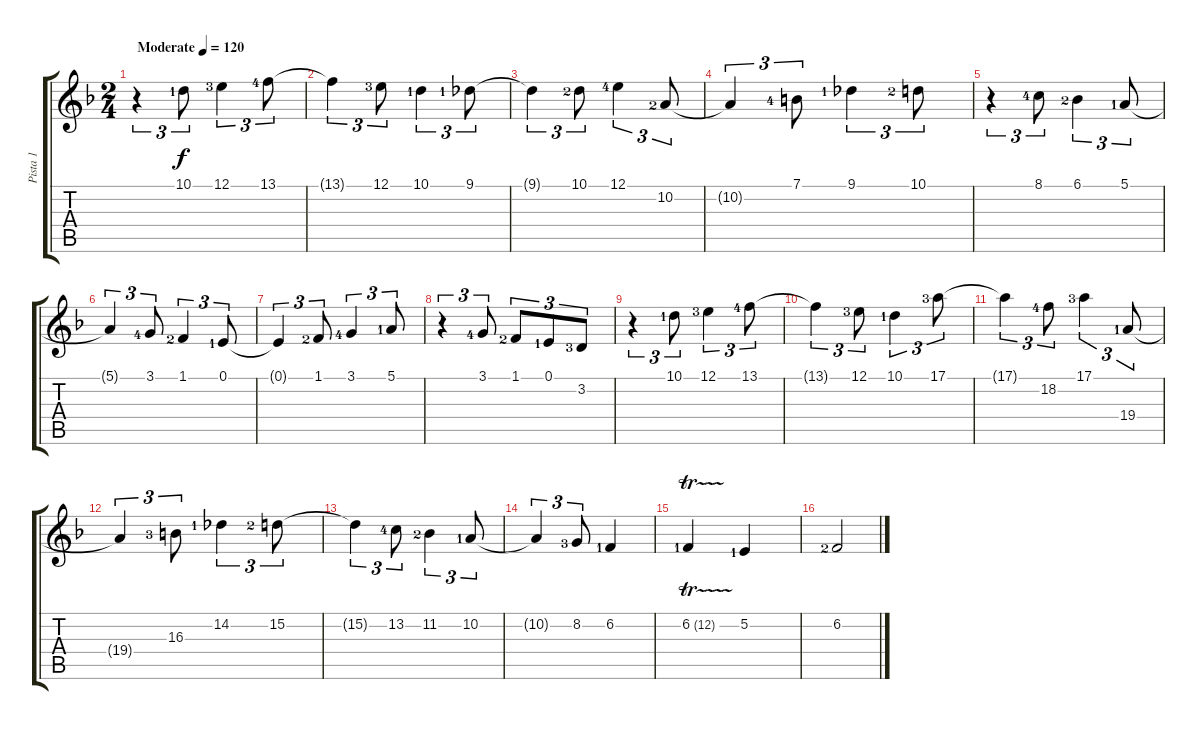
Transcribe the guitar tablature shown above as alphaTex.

\track ("Pista 1" "Pista 1") {instrument flute}
\staff {score tabs}
\tuning (E4 B3 G3 D3 A2 E2) {hide}
\ts (2 4)
\tempo (120 "Moderate")
\clef g2
\ks dminor
r.4{tu (3 2) dy f volume 13 balance 12 instrument flute} 10.1{lf 2}.8{tu (3 2)} 12.1{lf 4}.4{tu (3 2)} 13.1{lf 5}.8{tu (3 2)} |
13.1{t}.4{tu (3 2)} 12.1{lf 4}.8{tu (3 2)} 10.1{lf 2}.4{tu (3 2)} 9.1{lf 2}.8{tu (3 2)} |
9.1{t}.4{tu (3 2)} 10.1{lf 3}.8{tu (3 2)} 12.1{lf 5}.4{tu (3 2)} 10.2{lf 3}.8{tu (3 2)} |
10.2{t}.4{tu (3 2)} 7.1{lf 5}.8{tu (3 2)} 9.1{lf 2}.4{tu (3 2)} 10.1{lf 3}.8{tu (3 2)} |
r.4{tu (3 2)} 8.1{lf 5}.8{tu (3 2)} 6.1{lf 3}.4{tu (3 2)} 5.1{lf 2}.8{tu (3 2)} |
5.1{t}.4{tu (3 2)} 3.1{lf 5}.8{tu (3 2)} 1.1{lf 3}.4{tu (3 2)} 0.1{lf 2}.8{tu (3 2)} |
0.1{t}.4{tu (3 2)} 1.1{lf 3}.8{tu (3 2)} 3.1{lf 5}.4{tu (3 2)} 5.1{lf 2}.8{tu (3 2)} |
r.4{tu (3 2)} 3.1{lf 5}.8{tu (3 2)} 1.1{lf 3}.8{tu (3 2)} 0.1{lf 2}.8{tu (3 2)} 3.2{lf 4}.8{tu (3 2)} |
r.4{tu (3 2)} 10.1{lf 2}.8{tu (3 2)} 12.1{lf 4}.4{tu (3 2)} 13.1{lf 5}.8{tu (3 2)} |
13.1{t}.4{tu (3 2)} 12.1{lf 4}.8{tu (3 2)} 10.1{lf 2}.4{tu (3 2)} 17.1{lf 4}.8{tu (3 2)} |
17.1{t}.4{tu (3 2)} 18.2{lf 5}.8{tu (3 2)} 17.1{lf 4}.4{tu (3 2)} 19.4{lf 2}.8{tu (3 2)} |
19.4{t}.4{tu (3 2)} 16.3{lf 4}.8{tu (3 2)} 14.2{lf 2}.4{tu (3 2)} 15.2{lf 3}.8{tu (3 2)} |
15.2{t}.4{tu (3 2)} 13.2{lf 5}.8{tu (3 2)} 11.2{lf 3}.4{tu (3 2)} 10.2{lf 2}.8{tu (3 2)} |
10.2{t}.4{tu (3 2)} 8.2{lf 4}.8{tu (3 2)} 6.2{lf 2}.4 |
6.2{tr (12 32) lf 2}.4 5.2{lf 2}.4 |
6.2{lf 3}.2
